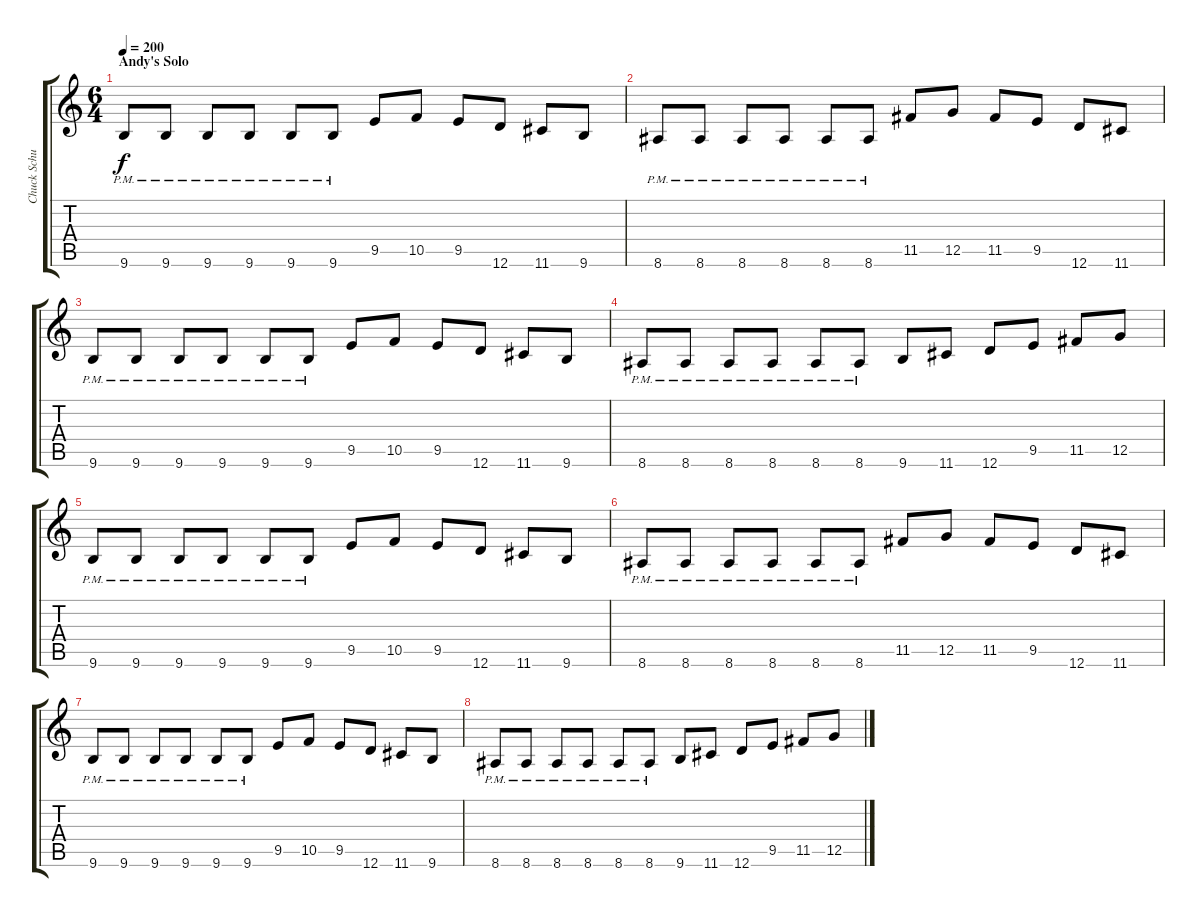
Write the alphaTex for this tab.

\track ("Chuck Schuldiner" "Chuck Schu") {instrument distortionguitar}
\staff {score tabs}
\tuning (D4 A3 F3 C3 G2 D2) {hide}
\ts (6 4)
\section ("" "Andy's Solo")
\tempo 200
\clef g2
\ks c
9.6{pm}.8{dy f} 9.6{pm}.8 9.6{pm}.8 9.6{pm}.8 9.6{pm}.8 9.6{pm}.8 9.5.8 10.5.8 9.5.8 12.6.8 11.6.8 9.6.8 |
8.6{pm}.8 8.6{pm}.8 8.6{pm}.8 8.6{pm}.8 8.6{pm}.8 8.6{pm}.8 11.5.8 12.5.8 11.5.8 9.5.8 12.6.8 11.6.8 |
9.6{pm}.8 9.6{pm}.8 9.6{pm}.8 9.6{pm}.8 9.6{pm}.8 9.6{pm}.8 9.5.8 10.5.8 9.5.8 12.6.8 11.6.8 9.6.8 |
8.6{pm}.8 8.6{pm}.8 8.6{pm}.8 8.6{pm}.8 8.6{pm}.8 8.6{pm}.8 9.6.8 11.6.8 12.6.8 9.5.8 11.5.8 12.5.8 |
9.6{pm}.8 9.6{pm}.8 9.6{pm}.8 9.6{pm}.8 9.6{pm}.8 9.6{pm}.8 9.5.8 10.5.8 9.5.8 12.6.8 11.6.8 9.6.8 |
8.6{pm}.8 8.6{pm}.8 8.6{pm}.8 8.6{pm}.8 8.6{pm}.8 8.6{pm}.8 11.5.8 12.5.8 11.5.8 9.5.8 12.6.8 11.6.8 |
9.6{pm}.8 9.6{pm}.8 9.6{pm}.8 9.6{pm}.8 9.6{pm}.8 9.6{pm}.8 9.5.8 10.5.8 9.5.8 12.6.8 11.6.8 9.6.8 |
8.6{pm}.8 8.6{pm}.8 8.6{pm}.8 8.6{pm}.8 8.6{pm}.8 8.6{pm}.8 9.6.8 11.6.8 12.6.8 9.5.8 11.5.8 12.5.8
